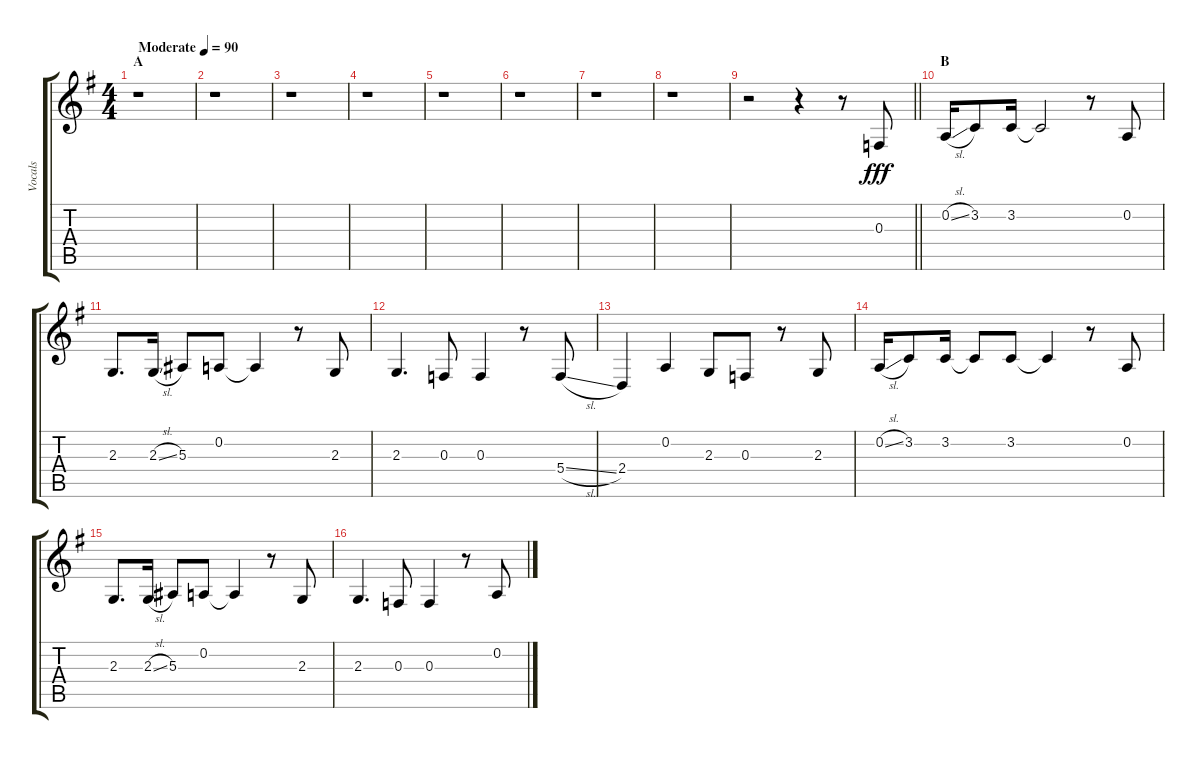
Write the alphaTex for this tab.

\track ("Vocals" "Vocals") {instrument voiceoohs}
\staff {score tabs}
\tuning (D4 A3 F3 C3 G2 D2) {hide}
\ts (4 4)
\section ("" "A")
\tempo (90 "Moderate")
\clef g2
\ks g
r.1{dy fff instrument voiceoohs} |
r.1 |
r.1 |
r.1 |
r.1 |
r.1 |
r.1 |
r.1 |
\barLineRight lightlight
r.2 r.4 r.8 0.3.8 |
\section ("" "B")
0.2{sl}.16 3.2.8 3.2.16 3.2{t}.2 r.8 0.2.8 |
2.3.8{d} 2.3{sl}.16 5.3.8 0.2.8 0.2{t}.4 r.8 2.3.8 |
2.3.4{d} 0.3.8 0.3.4 r.8 5.4{sl}.8 |
2.4.4 0.2.4 2.3.8 0.3.8 r.8 2.3.8 |
0.2{sl}.16 3.2.8 3.2.16 3.2{t}.8 3.2.8 3.2{t}.4 r.8 0.2.8 |
2.3.8{d} 2.3{sl}.16 5.3.8 0.2.8 0.2{t}.4 r.8 2.3.8 |
2.3.4{d} 0.3.8 0.3.4 r.8 0.2.8
